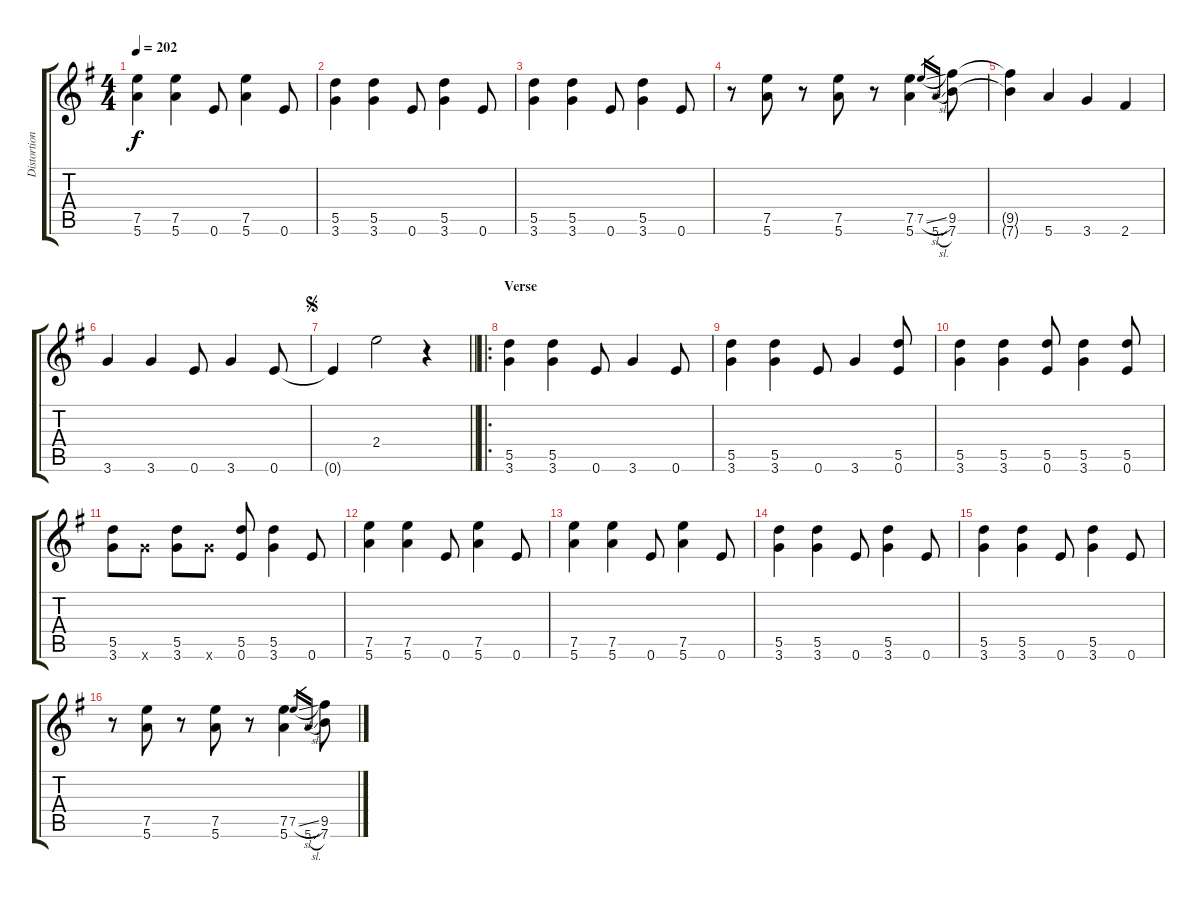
\track ("Distortion Gtr." "Distortion") {instrument distortionguitar}
\staff {score tabs}
\tuning (E4 B3 G3 D4 A3 E3) {hide}
\ts (4 4)
\tempo 202
\clef g2
\ks g
(7.5 5.6).4{dy f} (7.5 5.6).4 0.6.8 (7.5 5.6).4 0.6.8 |
(5.5 3.6).4 (5.5 3.6).4 0.6.8 (5.5 3.6).4 0.6.8 |
(5.5 3.6).4 (5.5 3.6).4 0.6.8 (5.5 3.6).4 0.6.8 |
r.8 (7.5 5.6).8 r.8 (7.5 5.6).8 r.8 (7.5 5.6).4 7.5{sl}.16{gr} 5.6{sl}.16{gr} (9.5 7.6).8 |
(9.5{t} 7.6{t}).4 5.6.4 3.6.4 2.6.4 |
3.6.4 3.6.4 0.6.8 3.6.4 0.6.8 |
\jump segno
\barLineRight lightlight
0.6{t}.4 2.4.2 r.4 |
\ro
\section ("" "Verse")
(5.5 3.6).4 (5.5 3.6).4 0.6.8 3.6.4 0.6.8 |
(5.5 3.6).4 (5.5 3.6).4 0.6.8 3.6.4 (5.5 0.6).8 |
(5.5 3.6).4 (5.5 3.6).4 (5.5 0.6).8 (5.5 3.6).4 (5.5 0.6).8 |
(5.5 3.6).8 3.6{x}.8 (5.5 3.6).8 3.6{x}.8 (5.5 0.6).8 (5.5 3.6).4 0.6.8 |
(7.5 5.6).4 (7.5 5.6).4 0.6.8 (7.5 5.6).4 0.6.8 |
(7.5 5.6).4 (7.5 5.6).4 0.6.8 (7.5 5.6).4 0.6.8 |
(5.5 3.6).4 (5.5 3.6).4 0.6.8 (5.5 3.6).4 0.6.8 |
(5.5 3.6).4 (5.5 3.6).4 0.6.8 (5.5 3.6).4 0.6.8 |
r.8 (7.5 5.6).8 r.8 (7.5 5.6).8 r.8 (7.5 5.6).4 7.5{sl}.16{gr} 5.6{sl}.16{gr} (9.5 7.6).8
